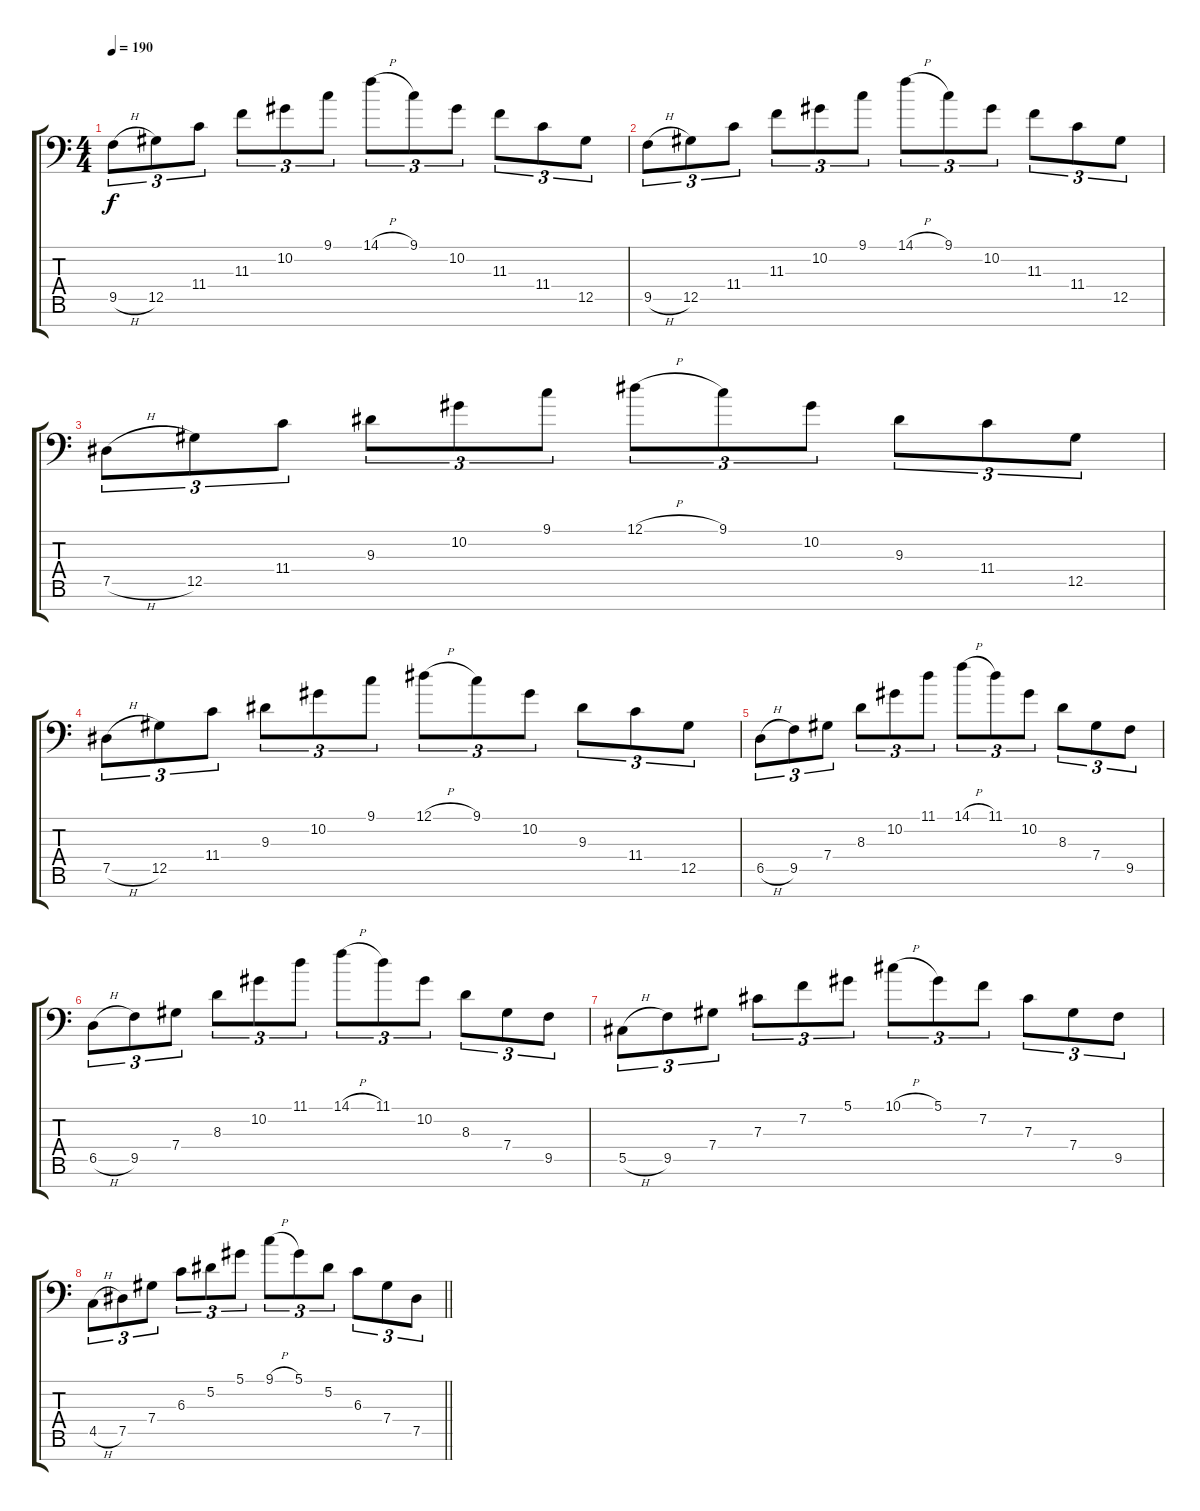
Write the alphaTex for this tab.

\track "" {instrument acousticgrandpiano}
\staff {score tabs}
\tuning (Eb4 Bb3 Gb3 Db3 Ab2 Eb2 Bb1) {hide}
\ts (4 4)
\tempo 190
\clef f4
\ks c
9.5{h}.8{tu (3 2) dy f} 12.5.8{tu (3 2)} 11.4.8{tu (3 2)} 11.3.8{tu (3 2)} 10.2.8{tu (3 2)} 9.1.8{tu (3 2)} 14.1{h}.8{tu (3 2)} 9.1.8{tu (3 2)} 10.2.8{tu (3 2)} 11.3.8{tu (3 2)} 11.4.8{tu (3 2)} 12.5.8{tu (3 2)} |
9.5{h}.8{tu (3 2)} 12.5.8{tu (3 2)} 11.4.8{tu (3 2)} 11.3.8{tu (3 2)} 10.2.8{tu (3 2)} 9.1.8{tu (3 2)} 14.1{h}.8{tu (3 2)} 9.1.8{tu (3 2)} 10.2.8{tu (3 2)} 11.3.8{tu (3 2)} 11.4.8{tu (3 2)} 12.5.8{tu (3 2)} |
7.5{h}.8{tu (3 2)} 12.5.8{tu (3 2)} 11.4.8{tu (3 2)} 9.3.8{tu (3 2)} 10.2.8{tu (3 2)} 9.1.8{tu (3 2)} 12.1{h}.8{tu (3 2)} 9.1.8{tu (3 2)} 10.2.8{tu (3 2)} 9.3.8{tu (3 2)} 11.4.8{tu (3 2)} 12.5.8{tu (3 2)} |
7.5{h}.8{tu (3 2)} 12.5.8{tu (3 2)} 11.4.8{tu (3 2)} 9.3.8{tu (3 2)} 10.2.8{tu (3 2)} 9.1.8{tu (3 2)} 12.1{h}.8{tu (3 2)} 9.1.8{tu (3 2)} 10.2.8{tu (3 2)} 9.3.8{tu (3 2)} 11.4.8{tu (3 2)} 12.5.8{tu (3 2)} |
6.5{h}.8{tu (3 2)} 9.5.8{tu (3 2)} 7.4.8{tu (3 2)} 8.3.8{tu (3 2)} 10.2.8{tu (3 2)} 11.1.8{tu (3 2)} 14.1{h}.8{tu (3 2)} 11.1.8{tu (3 2)} 10.2.8{tu (3 2)} 8.3.8{tu (3 2)} 7.4.8{tu (3 2)} 9.5.8{tu (3 2)} |
6.5{h}.8{tu (3 2)} 9.5.8{tu (3 2)} 7.4.8{tu (3 2)} 8.3.8{tu (3 2)} 10.2.8{tu (3 2)} 11.1.8{tu (3 2)} 14.1{h}.8{tu (3 2)} 11.1.8{tu (3 2)} 10.2.8{tu (3 2)} 8.3.8{tu (3 2)} 7.4.8{tu (3 2)} 9.5.8{tu (3 2)} |
5.5{h}.8{tu (3 2)} 9.5.8{tu (3 2)} 7.4.8{tu (3 2)} 7.3.8{tu (3 2)} 7.2.8{tu (3 2)} 5.1.8{tu (3 2)} 10.1{h}.8{tu (3 2)} 5.1.8{tu (3 2)} 7.2.8{tu (3 2)} 7.3.8{tu (3 2)} 7.4.8{tu (3 2)} 9.5.8{tu (3 2)} |
\barLineRight lightlight
4.5{h}.8{tu (3 2)} 7.5.8{tu (3 2)} 7.4.8{tu (3 2)} 6.3.8{tu (3 2)} 5.2.8{tu (3 2)} 5.1.8{tu (3 2)} 9.1{h}.8{tu (3 2)} 5.1.8{tu (3 2)} 5.2.8{tu (3 2)} 6.3.8{tu (3 2)} 7.4.8{tu (3 2)} 7.5.8{tu (3 2)}
